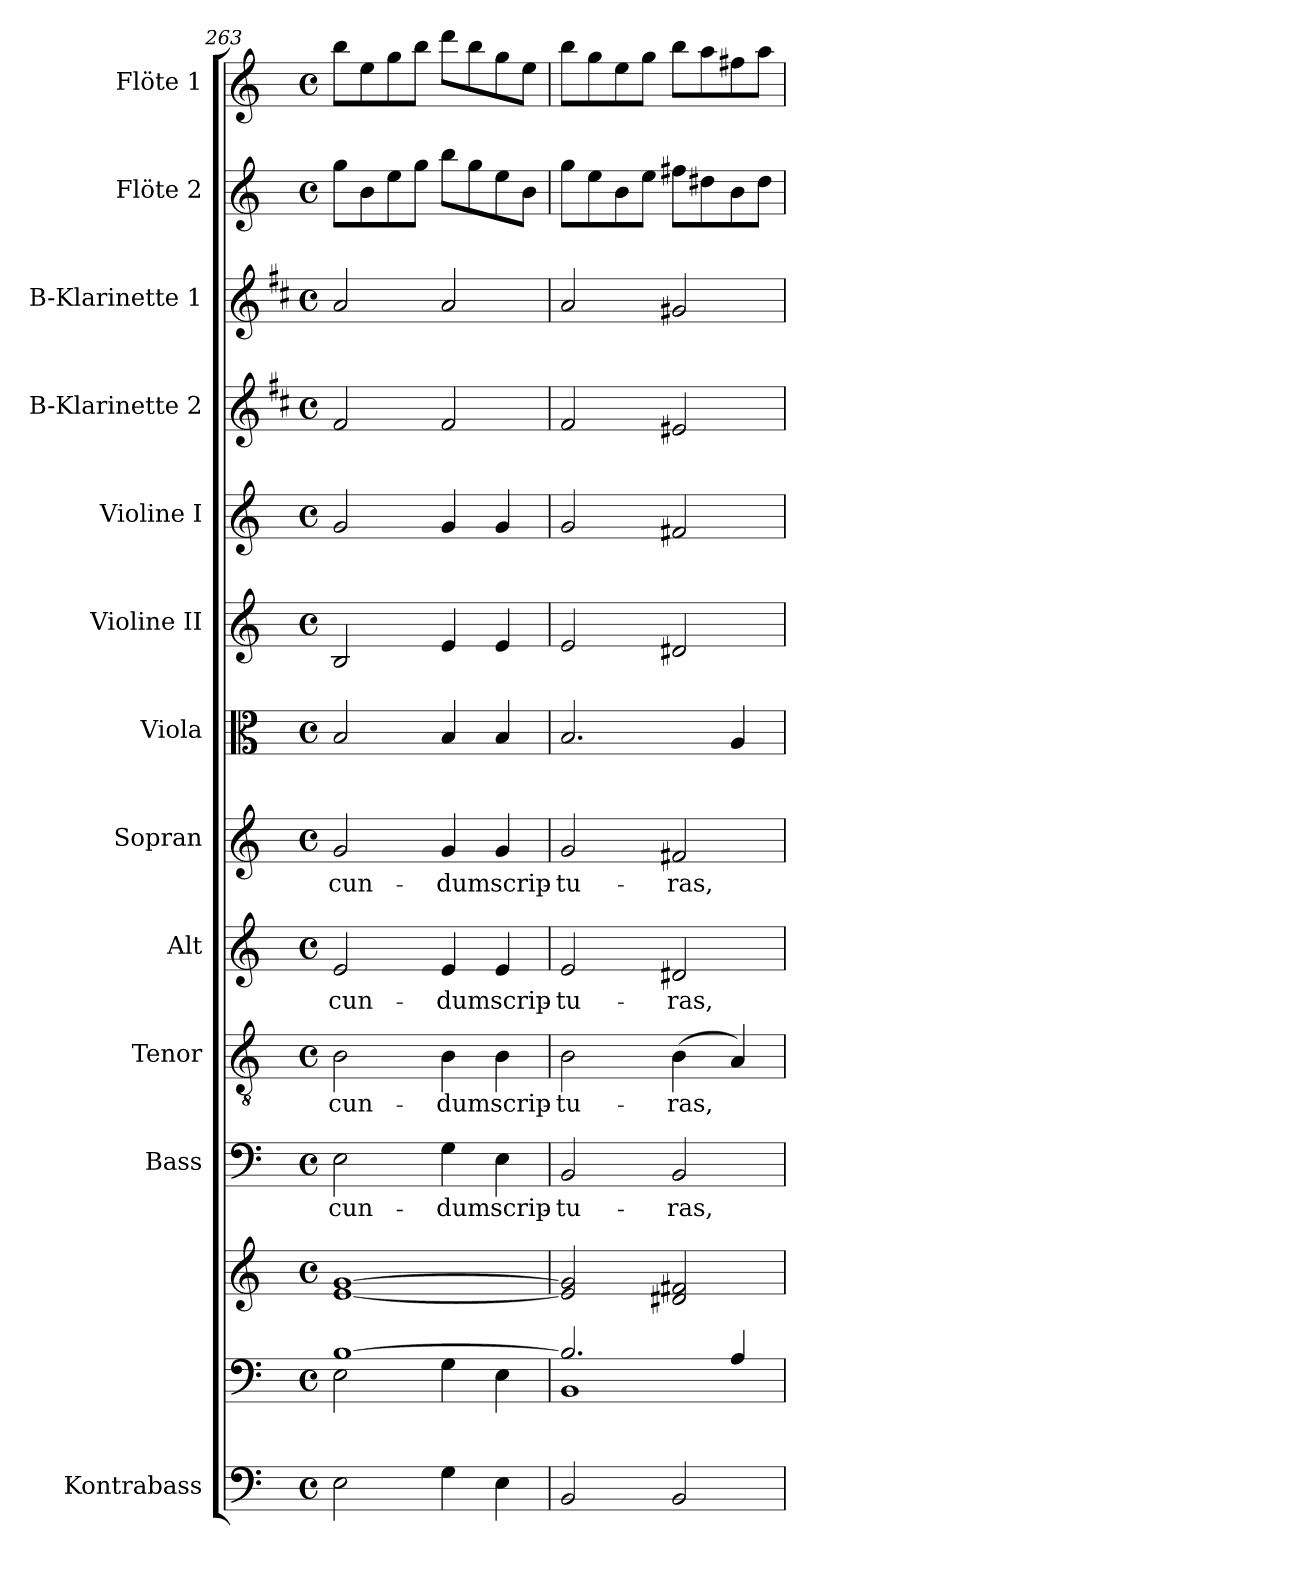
**kern	**kern	**kern	**kern	**text	**kern	**text	**kern	**text	**kern	**text	**kern	**kern	**kern	**kern	**kern	**kern	**kern
*part13	*part12	*part12	*part11	*part11	*part10	*part10	*part9	*part9	*part8	*part8	*part7	*part6	*part5	*part4	*part3	*part2	*part1
*staff14	*staff13	*staff12	*staff11	*staff11	*staff10	*staff10	*staff9	*staff9	*staff8	*staff8	*staff7	*staff6	*staff5	*staff4	*staff3	*staff2	*staff1
*I"Kontrabass	*	*	*I"Bass	*	*I"Tenor	*	*I"Alt	*	*I"Sopran	*	*I"Viola	*I"Violine II	*I"Violine I	*I"B-Klarinette 2	*I"B-Klarinette 1	*I"Flöte 2	*I"Flöte 1
*I'Kb.	*	*	*I'B.	*	*I'T.	*	*I'A.	*	*I'S.	*	*I'Vla.	*I'Vl. II	*I'Vl. I	*I'B Kl. 2	*I'B Kl. 1	*I'Fl. 2	*I'Fl. 1
*clefF4	*clefF4	*clefG2	*clefF4	*	*clefGv2	*	*clefG2	*	*clefG2	*	*clefC3	*clefG2	*clefG2	*clefG2	*clefG2	*clefG2	*clefG2
*ITrd7c12	*	*	*	*	*	*	*	*	*	*	*	*	*	*ITrd1c2	*ITrd1c2	*	*
*k[]	*k[]	*k[]	*k[]	*	*k[]	*	*k[]	*	*k[]	*	*k[]	*k[]	*k[]	*k[]	*k[]	*k[]	*k[]
*C:	*C:	*C:	*C:	*	*C:	*	*C:	*	*C:	*	*C:	*C:	*C:	*C:	*C:	*C:	*C:
*M4/4	*M4/4	*M4/4	*M4/4	*	*M4/4	*	*M4/4	*	*M4/4	*	*M4/4	*M4/4	*M4/4	*M4/4	*M4/4	*M4/4	*M4/4
*met(c)	*met(c)	*met(c)	*met(c)	*	*met(c)	*	*met(c)	*	*met(c)	*	*met(c)	*met(c)	*met(c)	*met(c)	*met(c)	*met(c)	*met(c)
=263	=263	=263	=263	=263	=263	=263	=263	=263	=263	=263	=263	=263	=263	=263	=263	=263	=263
*	*^	*	*	*	*	*	*	*	*	*	*	*	*	*	*	*	*
!	!	!	!	!	!LO:LY:b	!	!LO:LY:b	!	!LO:LY:b	!	!LO:LY:b	!	!	!	!	!	!	!
2EE\	[>1B	2E\	[1e [1g	2E\	-cun-	2B\	-cun-	2e/	-cun-	2g/	-cun-	2B/	2B/	2g/	2e/	2g/	8gg\L	8bb\L
.	.	.	.	.	.	.	.	.	.	.	.	.	.	.	.	.	8b\	8ee\
.	.	.	.	.	.	.	.	.	.	.	.	.	.	.	.	.	8ee\	8gg\
.	.	.	.	.	.	.	.	.	.	.	.	.	.	.	.	.	8gg\J	8bb\J
!	!	!	!	!	!LO:LY:b	!	!LO:LY:b	!	!LO:LY:b	!	!LO:LY:b	!	!	!	!	!	!	!
4GG\	.	4G\	.	4G\	-dum	4B\	-dum	4e/	-dum	4g/	-dum	4B/	4e/	4g/	2e/	2g/	8bb\L	8ddd\L
.	.	.	.	.	.	.	.	.	.	.	.	.	.	.	.	.	8gg\	8bb\
!	!	!	!	!	!LO:LY:b	!	!LO:LY:b	!	!LO:LY:b	!	!LO:LY:b	!	!	!	!	!	!	!
4EE\	.	4E\	.	4E\	scrip-	4B\	scrip-	4e/	scrip-	4g/	scrip-	4B/	4e/	4g/	.	.	8ee\	8gg\
.	.	.	.	.	.	.	.	.	.	.	.	.	.	.	.	.	8b\J	8ee\J
=264	=264	=264	=264	=264	=264	=264	=264	=264	=264	=264	=264	=264	=264	=264	=264	=264	=264	=264
!	!	!	!	!	!LO:LY:b	!	!LO:LY:b	!	!LO:LY:b	!	!LO:LY:b	!	!	!	!	!	!	!
2BBB/	2.B/]	1BB	2e/] 2g/]	2BB/	-tu-	2B\	-tu-	2e/	-tu-	2g/	-tu-	2.B/	2e/	2g/	2e/	2g/	8gg\L	8bb\L
.	.	.	.	.	.	.	.	.	.	.	.	.	.	.	.	.	8ee\	8gg\
.	.	.	.	.	.	.	.	.	.	.	.	.	.	.	.	.	8b\	8ee\
.	.	.	.	.	.	.	.	.	.	.	.	.	.	.	.	.	8ee\J	8gg\J
!	!	!	!	!	!LO:LY:b	!	!LO:LY:b	!	!LO:LY:b	!	!LO:LY:b	!	!	!	!	!	!	!
2BBB/	.	.	2d#X/ 2f#X/	2BB/	-ras,	(>4B\	-ras,	2d#X/	-ras,	2f#X/	-ras,	.	2d#X/	2f#X/	2d#X/	2f#X/	8ff#X\L	8bb\L
.	.	.	.	.	.	.	.	.	.	.	.	.	.	.	.	.	8dd#X\	8aa\
.	4A/	.	.	.	.	4A/)	.	.	.	.	.	4A/	.	.	.	.	8b\	8ff#X\
.	.	.	.	.	.	.	.	.	.	.	.	.	.	.	.	.	8dd#\J	8aa\J
*	*v	*v	*	*	*	*	*	*	*	*	*	*	*	*	*	*	*	*
=	=	=	=	=	=	=	=	=	=	=	=	=	=	=	=	=	=
*-	*-	*-	*-	*-	*-	*-	*-	*-	*-	*-	*-	*-	*-	*-	*-	*-	*-
